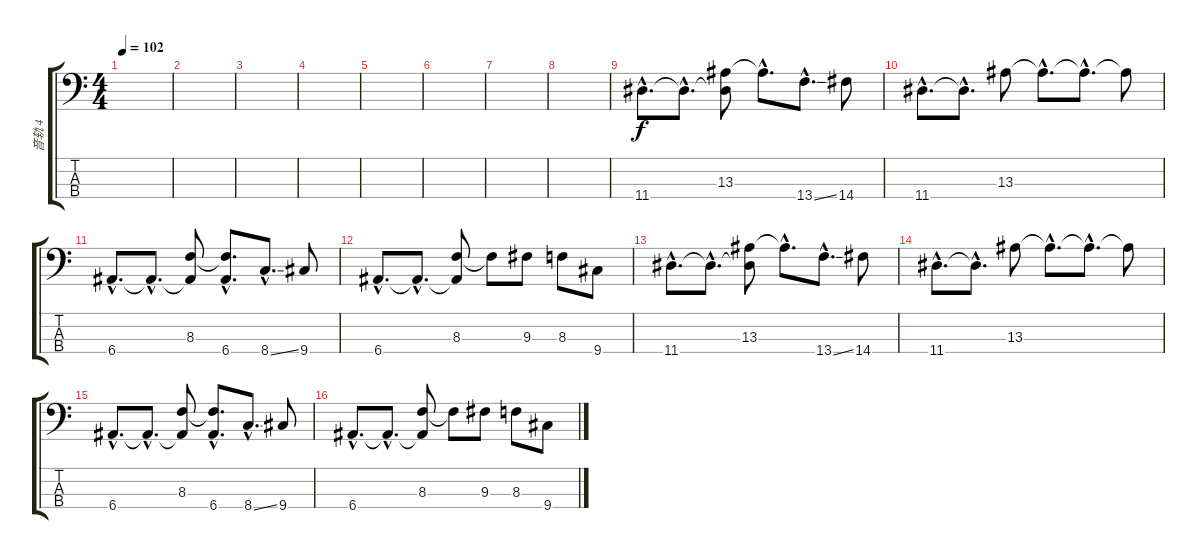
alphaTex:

\track ("音轨 4" "音轨 4") {instrument electricbassfinger}
\staff {score tabs}
\tuning (G2 D2 A1 E1) {hide}
\ts (4 4)
\tempo 102
\clef f4
\ks c
|
|
|
|
|
|
|
|
11.4{hac}.8{d} 11.4{hac t}.8{d} (13.3 11.4{t}).8 13.3{hac t}.8{d} 13.4{ss hac}.8{d} 14.4.8 |
11.4{hac}.8{d} 11.4{hac t}.8{d} 13.3.8 13.3{hac t}.8{d} 13.3{hac t}.8{d} 13.3{t}.8 |
6.4{hac}.8{d} 6.4{hac t}.8{d} (8.3 6.4{t}).8 (8.3{hac t} 6.4{hac}).8{d} 8.4{ss hac}.8{d} 9.4.8 |
6.4{hac}.8{d} 6.4{hac t}.8{d} (8.3 6.4{t}).8 8.3{t}.8 9.3.8 8.3.8 9.4.8 |
11.4{hac}.8{d} 11.4{hac t}.8{d} (13.3 11.4{t}).8 13.3{hac t}.8{d} 13.4{ss hac}.8{d} 14.4.8 |
11.4{hac}.8{d} 11.4{hac t}.8{d} 13.3.8 13.3{hac t}.8{d} 13.3{hac t}.8{d} 13.3{t}.8 |
6.4{hac}.8{d} 6.4{hac t}.8{d} (8.3 6.4{t}).8 (8.3{hac t} 6.4{hac}).8{d} 8.4{ss hac}.8{d} 9.4.8 |
6.4{hac}.8{d} 6.4{hac t}.8{d} (8.3 6.4{t}).8 8.3{t}.8 9.3.8 8.3.8 9.4.8
